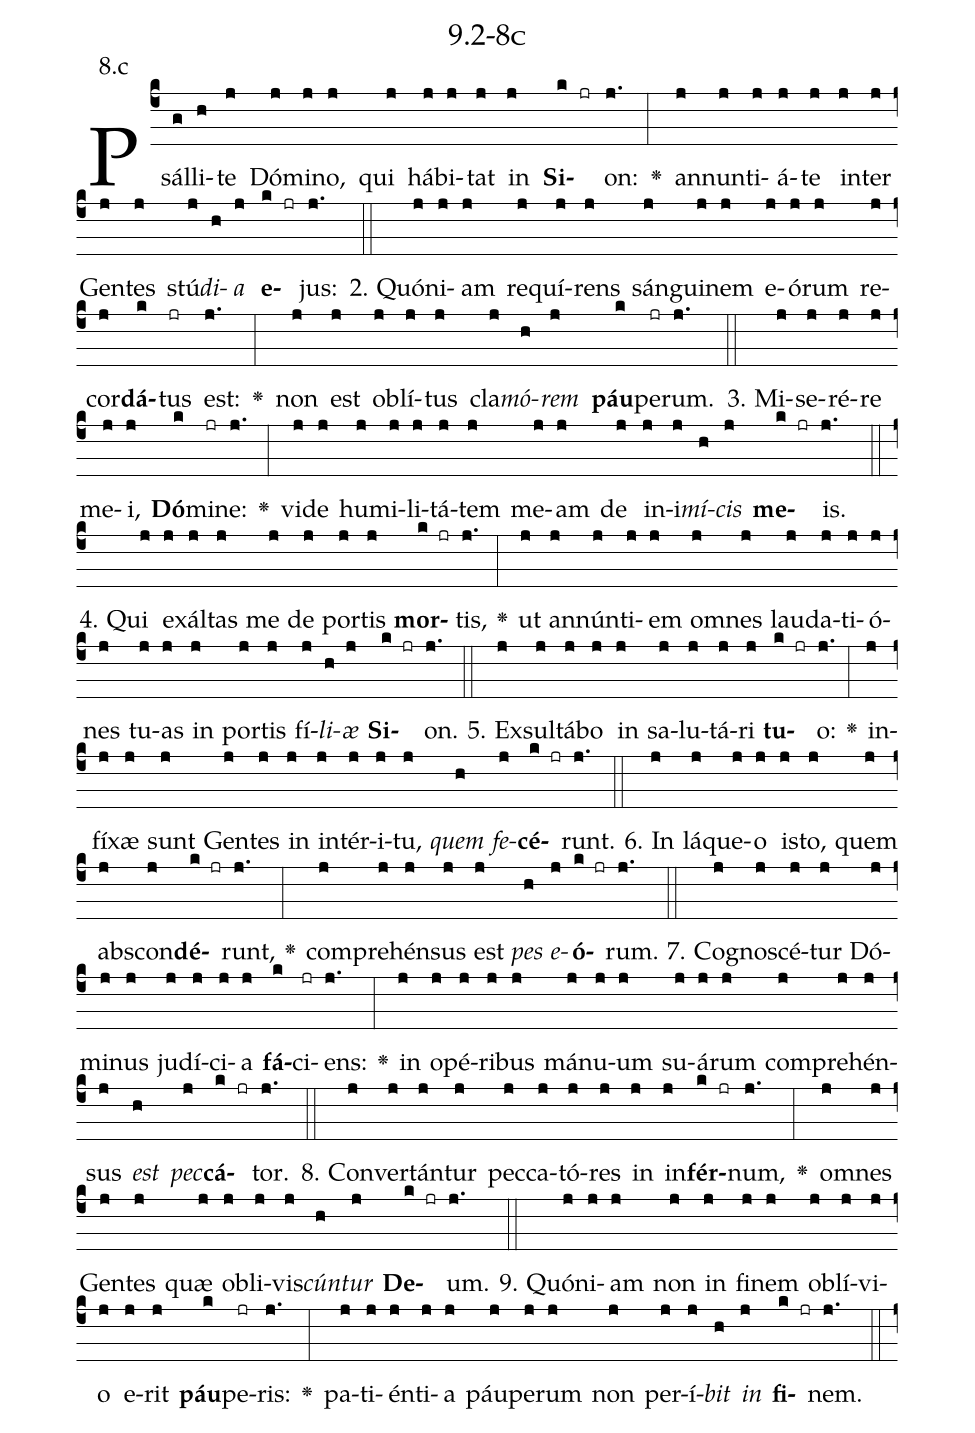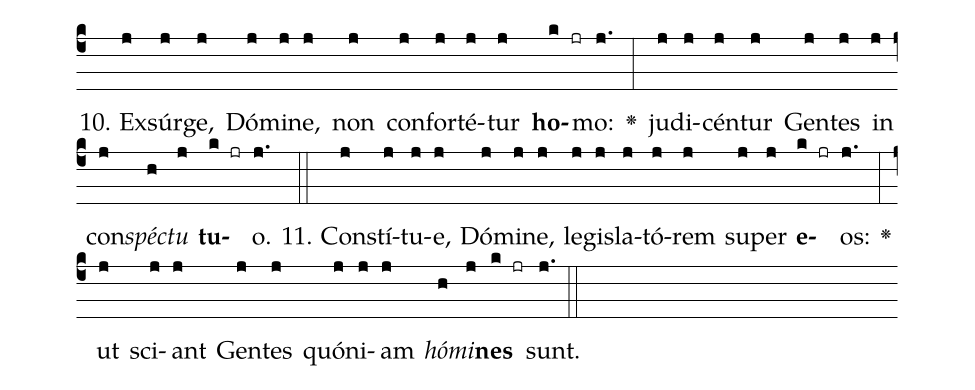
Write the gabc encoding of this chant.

name: 9.2-8c;
annotation: 8.c;
%%
(c4)Psál(g)li(h)te(j) Dó(j)mi(j)no,(j) qui(j) há(j)bi(j)tat(j) in(j) <b>Si</b>(k jr)on:(j.) <v>\greheightstar</v>(:) an(j)nun(j)ti(j)á(j)te(j) in(j)ter(j) Gen(j)tes(j) stú(j)<i>di</i>(h)<i>a</i>(j) <b>e</b>(k jr)jus:(j.) (::)
2. Quón(j)i(j)am(j) re(j)quí(j)rens(j) sán(j)gui(j)nem(j) e(j)ó(j)rum(j) re(j)cor(j)<b>dá</b>(k)tus(jr) est:(j.) <v>\greheightstar</v>(:) non(j) est(j) ob(j)lí(j)tus(j) cla(j)<i>mó</i>(h)<i>rem</i>(j) <b>páu</b>(k)pe(jr)rum.(j.) (::)
3. Mi(j)se(j)ré(j)re(j) me(j)i,(j) <b>Dó</b>(k)mi(jr)ne:(j.) <v>\greheightstar</v>(:) vi(j)de(j) hu(j)mi(j)li(j)tá(j)tem(j) me(j)am(j) de(j) in(j)i(j)<i>mí</i>(h)<i>cis</i>(j) <b>me</b>(k jr)is.(j.) (::)
4. Qui(j) ex(j)ál(j)tas(j) me(j) de(j) por(j)tis(j) <b>mor</b>(k jr)tis,(j.) <v>\greheightstar</v>(:) ut(j) an(j)nún(j)ti(j)em(j) om(j)nes(j) lau(j)da(j)ti(j)ó(j)nes(j) tu(j)as(j) in(j) por(j)tis(j) fí(j)<i>li</i>(h)<i>æ</i>(j) <b>Si</b>(k jr)on.(j.) (::)
5. Ex(j)sul(j)tá(j)bo(j) in(j) sa(j)lu(j)tá(j)ri(j) <b>tu</b>(k jr)o:(j.) <v>\greheightstar</v>(:) in(j)fí(j)xæ(j) sunt(j) Gen(j)tes(j) in(j) in(j)tér(j)i(j)tu,(j) <i>quem</i>(h) <i>fe</i>(j)<b>cé</b>(k jr)runt.(j.) (::)
6. In(j) lá(j)que(j)o(j) is(j)to,(j) quem(j) abs(j)con(j)<b>dé</b>(k jr)runt,(j.) <v>\greheightstar</v>(:) com(j)pre(j)hén(j)sus(j) est(j) <i>pes</i>(h) <i>e</i>(j)<b>ó</b>(k jr)rum.(j.) (::)
7. Co(j)gno(j)scé(j)tur(j) Dó(j)mi(j)nus(j) ju(j)dí(j)ci(j)a(j) <b>fá</b>(k)ci(jr)ens:(j.) <v>\greheightstar</v>(:) in(j) o(j)pé(j)ri(j)bus(j) má(j)nu(j)um(j) su(j)á(j)rum(j) com(j)pre(j)hén(j)sus(j) <i>est</i>(h) <i>pec</i>(j)<b>cá</b>(k jr)tor.(j.) (::)
8. Con(j)ver(j)tán(j)tur(j) pec(j)ca(j)tó(j)res(j) in(j) in(j)<b>fér</b>(k jr)num,(j.) <v>\greheightstar</v>(:) om(j)nes(j) Gen(j)tes(j) quæ(j) ob(j)li(j)vis(j)<i>cún</i>(h)<i>tur</i>(j) <b>De</b>(k jr)um.(j.) (::)
9. Quón(j)i(j)am(j) non(j) in(j) fi(j)nem(j) ob(j)lí(j)vi(j)o(j) e(j)rit(j) <b>páu</b>(k)pe(jr)ris:(j.) <v>\greheightstar</v>(:) pa(j)ti(j)én(j)ti(j)a(j) páu(j)pe(j)rum(j) non(j) per(j)í(j)<i>bit</i>(h) <i>in</i>(j) <b>fi</b>(k jr)nem.(j.) (::)
10. Ex(j)súr(j)ge,(j) Dó(j)mi(j)ne,(j) non(j) con(j)for(j)té(j)tur(j) <b>ho</b>(k jr)mo:(j.) <v>\greheightstar</v>(:) ju(j)di(j)cén(j)tur(j) Gen(j)tes(j) in(j) con(j)<i>spéc</i>(h)<i>tu</i>(j) <b>tu</b>(k jr)o.(j.) (::)
11. Con(j)stí(j)tu(j)e,(j) Dó(j)mi(j)ne,(j) le(j)gis(j)la(j)tó(j)rem(j) su(j)per(j) <b>e</b>(k jr)os:(j.) <v>\greheightstar</v>(:) ut(j) sci(j)ant(j) Gen(j)tes(j) quón(j)i(j)am(j) <i>hó</i>(h)<i>mi</i>(j)<b>nes</b>(k jr) sunt.(j.) (::)
